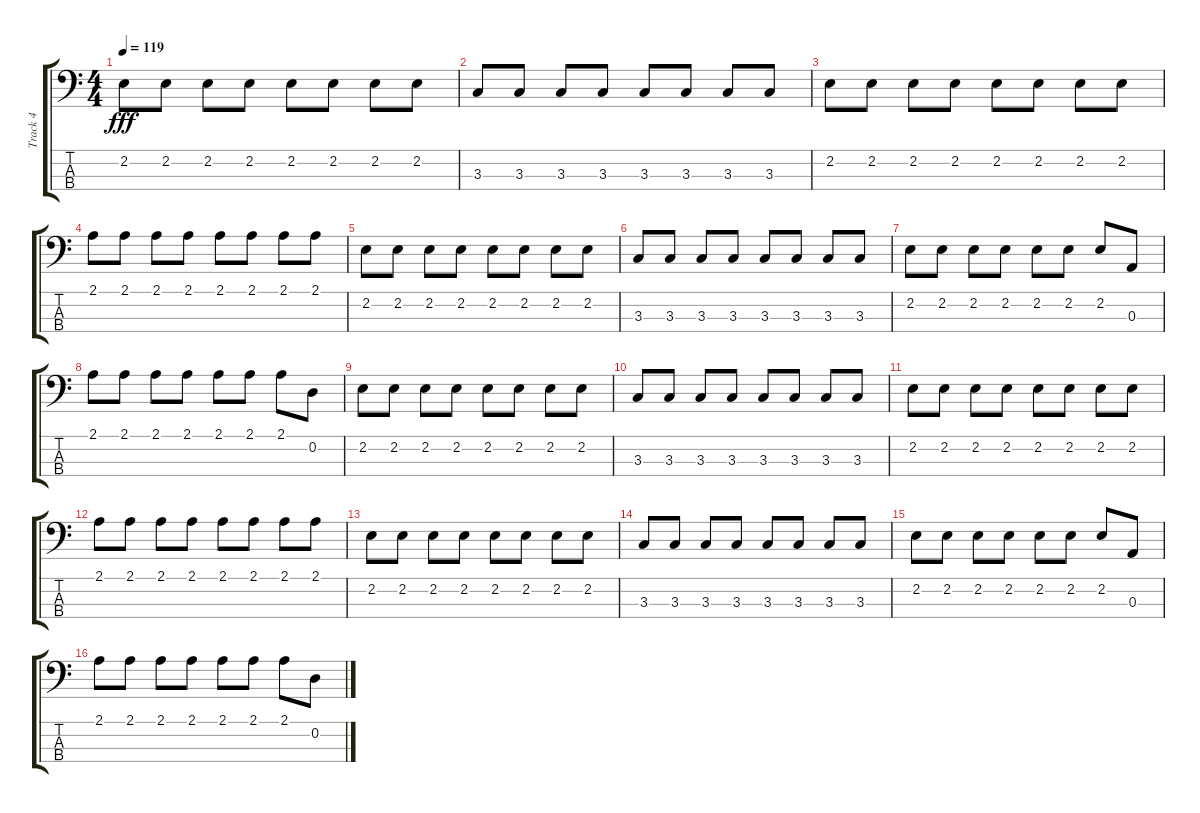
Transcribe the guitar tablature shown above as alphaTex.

\track ("Track 4" "Track 4") {instrument electricbassfinger}
\staff {score tabs}
\tuning (G2 D2 A1 E1) {hide}
\ts (4 4)
\tempo 119
\clef f4
\ks c
2.2.8{dy fff} 2.2.8 2.2.8 2.2.8 2.2.8 2.2.8 2.2.8 2.2.8 |
3.3.8 3.3.8 3.3.8 3.3.8 3.3.8 3.3.8 3.3.8 3.3.8 |
2.2.8 2.2.8 2.2.8 2.2.8 2.2.8 2.2.8 2.2.8 2.2.8 |
2.1.8 2.1.8 2.1.8 2.1.8 2.1.8 2.1.8 2.1.8 2.1.8 |
2.2.8 2.2.8 2.2.8 2.2.8 2.2.8 2.2.8 2.2.8 2.2.8 |
3.3.8 3.3.8 3.3.8 3.3.8 3.3.8 3.3.8 3.3.8 3.3.8 |
2.2.8 2.2.8 2.2.8 2.2.8 2.2.8 2.2.8 2.2.8 0.3.8 |
2.1.8 2.1.8 2.1.8 2.1.8 2.1.8 2.1.8 2.1.8 0.2.8 |
2.2.8 2.2.8 2.2.8 2.2.8 2.2.8 2.2.8 2.2.8 2.2.8 |
3.3.8 3.3.8 3.3.8 3.3.8 3.3.8 3.3.8 3.3.8 3.3.8 |
2.2.8 2.2.8 2.2.8 2.2.8 2.2.8 2.2.8 2.2.8 2.2.8 |
2.1.8 2.1.8 2.1.8 2.1.8 2.1.8 2.1.8 2.1.8 2.1.8 |
2.2.8 2.2.8 2.2.8 2.2.8 2.2.8 2.2.8 2.2.8 2.2.8 |
3.3.8 3.3.8 3.3.8 3.3.8 3.3.8 3.3.8 3.3.8 3.3.8 |
2.2.8 2.2.8 2.2.8 2.2.8 2.2.8 2.2.8 2.2.8 0.3.8 |
2.1.8 2.1.8 2.1.8 2.1.8 2.1.8 2.1.8 2.1.8 0.2.8
